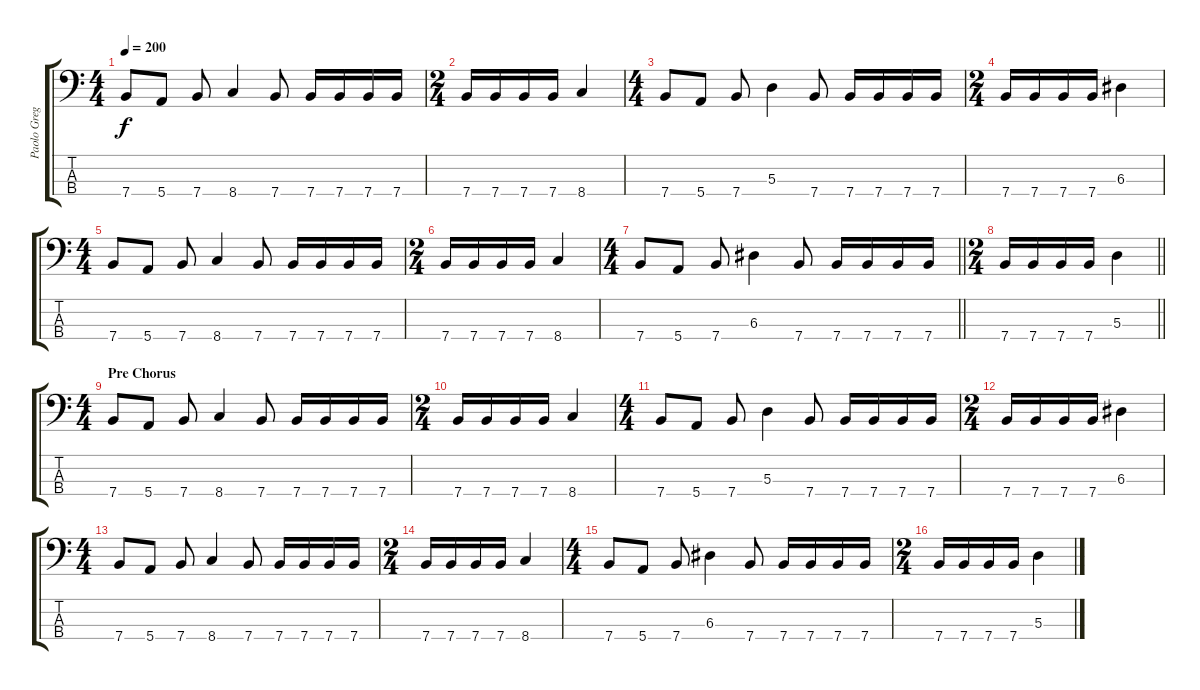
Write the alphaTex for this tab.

\track ("Paolo Gregoletto" "Paolo Greg") {instrument electricbassfinger}
\staff {score tabs}
\tuning (G2 D2 A1 E1) {hide}
\ts (4 4)
\tempo 200
\clef f4
\ks c
7.4.8{dy f} 5.4.8 7.4.8 8.4.4 7.4.8 7.4.16 7.4.16 7.4.16 7.4.16 |
\ts (2 4)
7.4.16 7.4.16 7.4.16 7.4.16 8.4.4 |
\ts (4 4)
7.4.8 5.4.8 7.4.8 5.3.4 7.4.8 7.4.16 7.4.16 7.4.16 7.4.16 |
\ts (2 4)
7.4.16 7.4.16 7.4.16 7.4.16 6.3.4 |
\ts (4 4)
7.4.8 5.4.8 7.4.8 8.4.4 7.4.8 7.4.16 7.4.16 7.4.16 7.4.16 |
\ts (2 4)
7.4.16 7.4.16 7.4.16 7.4.16 8.4.4 |
\ts (4 4)
\barLineRight lightlight
7.4.8 5.4.8 7.4.8 6.3.4 7.4.8 7.4.16 7.4.16 7.4.16 7.4.16 |
\ts (2 4)
\barLineRight lightlight
7.4.16 7.4.16 7.4.16 7.4.16 5.3.4 |
\ts (4 4)
\section ("" "Pre Chorus")
7.4.8 5.4.8 7.4.8 8.4.4 7.4.8 7.4.16 7.4.16 7.4.16 7.4.16 |
\ts (2 4)
7.4.16 7.4.16 7.4.16 7.4.16 8.4.4 |
\ts (4 4)
7.4.8 5.4.8 7.4.8 5.3.4 7.4.8 7.4.16 7.4.16 7.4.16 7.4.16 |
\ts (2 4)
7.4.16 7.4.16 7.4.16 7.4.16 6.3.4 |
\ts (4 4)
7.4.8 5.4.8 7.4.8 8.4.4 7.4.8 7.4.16 7.4.16 7.4.16 7.4.16 |
\ts (2 4)
7.4.16 7.4.16 7.4.16 7.4.16 8.4.4 |
\ts (4 4)
7.4.8 5.4.8 7.4.8 6.3.4 7.4.8 7.4.16 7.4.16 7.4.16 7.4.16 |
\ts (2 4)
7.4.16 7.4.16 7.4.16 7.4.16 5.3.4
